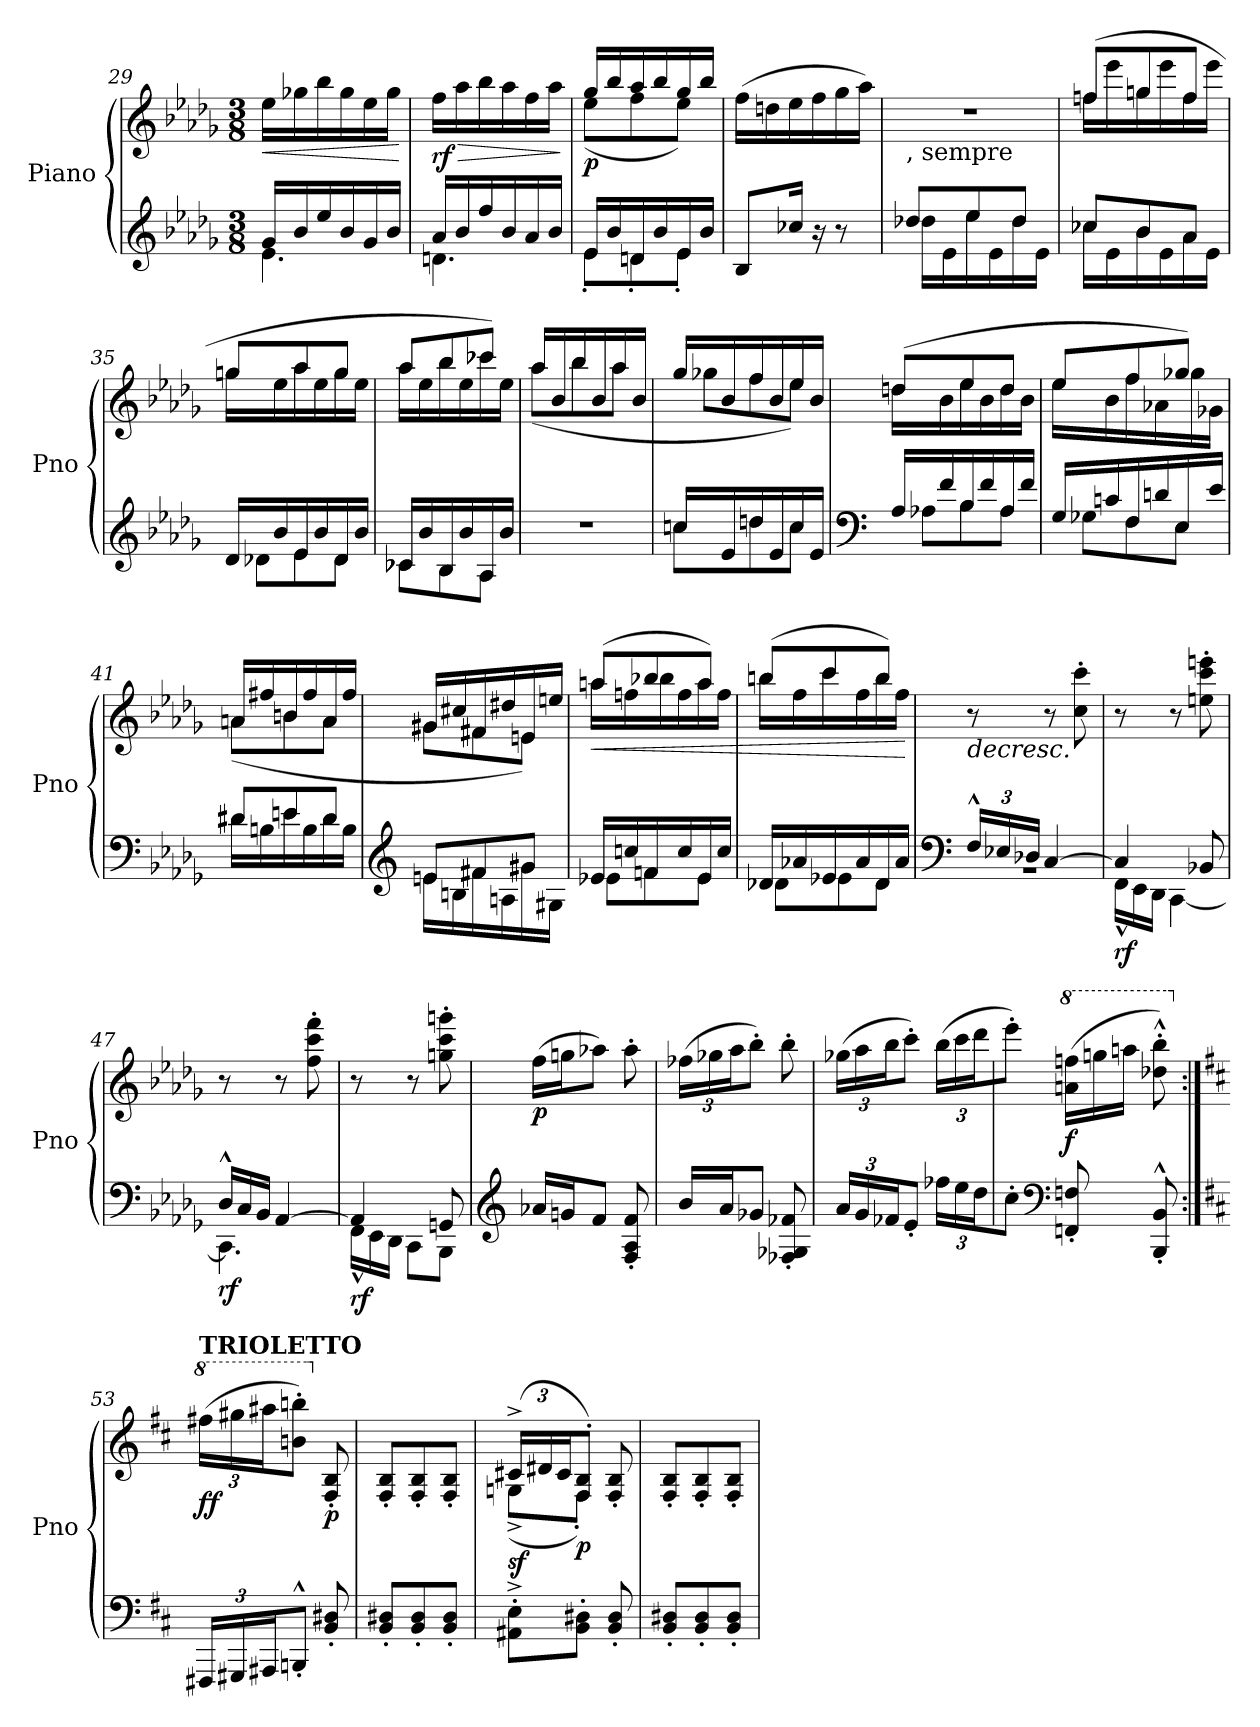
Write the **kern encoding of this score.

**kern	**kern	**dynam
*part1	*part1	*part1
*staff2	*staff1	*staff1/2
*I"Piano	*	*
*I'Pno	*	*
*clefG2	*clefG2	*
*k[b-e-a-d-g-]	*k[b-e-a-d-g-]	*
*M3/8	*M3/8	*
=29	=29	=29
*^	*	*
!	!	!	!LO:HP:b
16g-/LL	4.e-\	16ee-\LL	<
16b-/	.	16gg-X\	.
16ee-/	.	16bb-\	.
16b-/	.	16gg-\	.
16g-/	.	16ee-\	.
16b-/JJ	.	16gg-\JJ	.
*v	*v	*	*
.	.	[
=30	=30	=30
*^	*	*
!	!	!	!LO:HP:b
!	!	!	!LO:DY:n=1:b
16a-/LL	4.dn\	16ff\LL	> rf
16b-/	.	16aa-\	.
16ff/	.	16bb-\	.
16b-/	.	16aa-\	.
16a-/	.	16ff\	.
16b-/JJ	.	16aa-\JJ	.
*v	*v	*	*
.	.	]
!!LO:PB:g=z
=31	=31	=31
*^	*^	*
!	!	!	!	!LO:DY:b
16e-/LL	8e-'\L	16gg-/LL	(8ee-\L	p
16b-/	.	16bb-/	.	.
16dn/	8d'\	16aa-/	8ff\	.
16b-/	.	16bb-/	.	.
16e-/	8e-'\J	16gg-/	8ee-\J)	.
16b-/JJ	.	16bb-/JJ	.	.
*v	*v	*	*	*
*	*v	*v	*
=32	=32	=32
8B-/L	(16ff\LL	.
.	16ddn\	.
16cc-X\Jk	16ee-\	.
16r	16ff\	.
8r	16gg-\	.
.	16aa-\JJ)	.
=33	=33	=33
*^	*	*
!	!	!LO:TX:b:t=, sempre	!
8dd-X/L	16dd-\LL	4.r	.
.	16e-\	.	.
8ee-/	16ee-\	.	.
.	16e-\	.	.
8dd-/J	16dd-\	.	.
.	16e-\JJ	.	.
=34	=34	=34	=34
*	*	*^	*
8cc-X/L	16cc-\LL	(8ffn/L	16ff\LL	.
.	16e-\	.	16eee-\	.
8b-/	16b-\	8ggn/	16gg\	.
.	16e-\	.	16eee-\	.
8a-/J	16a-\	8ff/J	16ff\	.
.	16e-\JJ	.	16eee-\JJ	.
=35	=35	=35	=35	=35
16d-/LL	8d-X\L	8ggn/L	16gg\LL	.
16b-/	.	.	16ee-\	.
16e-/	8e-\	8aa-/	16aa-\	.
16b-/	.	.	16ee-\	.
16d-/	8d-\J	8gg/J	16gg\	.
16b-/JJ	.	.	16ee-\JJ	.
=36	=36	=36	=36	=36
16c-X/LL	8c-\L	8aa-/L	16aa-\LL	.
16b-/	.	.	16ee-\	.
16B-/	8B-\	8bb-/	16bb-\	.
16b-/	.	.	16ee-\	.
16A-/	8A-\J	8ccc-X/J)	16ccc-\	.
16b-/JJ	.	.	16ee-\JJ	.
*v	*v	*	*	*
=37	=37	=37	=37
4.r	16aa-/LL	(8aa-\L	.
.	16b-/	.	.
.	16bb-/	8bb-\	.
.	16b-/	.	.
.	16aa-/	8aa-\J	.
.	16b-/JJ	.	.
!!LO:LB:g=z	!!
=38	=38	=38	=38
*^	*	*	*
16cc/LL	8ccn\L	16gg-/LL	8gg-X\L	.
16e-/	.	16b-/	.	.
16ddn/	8dd\	16ff/	8ff\	.
16e-/	.	16b-/	.	.
16cc/	8cc\J	16ee-/	8ee-\J)	.
16e-/JJ	.	16b-/JJ	.	.
=39	=39	=39	=39	=39
*clefF4	*	*	*	*
16A-/LL	8A-X\L	(8ddn/L	16dd\LL	.
16f/	.	.	16b-\	.
16B-/	8B-\	8ee-/	16ee-\	.
16f/	.	.	16b-\	.
16A-/	8A-\J	8dd/J	16dd\	.
16f/JJ	.	.	16b-\JJ	.
=40	=40	=40	=40	=40
16G-/LL	8G-X\L	8ee-/L	16ee-\LL	.
16cn/	.	.	16b-\	.
16F/	8F\	8ff/	16ff\	.
16dn/	.	.	16a-X\	.
16E-/	8E-\J	8gg-X/J)	16gg-\	.
16e-/JJ	.	.	16g-X\JJ	.
=41	=41	=41	=41	=41
8d#X/L	16d#\LL	16an/LL	(8a\L	.
.	16Bn\	16ff#X/	.	.
8en/	16e\	16bn/	8b\	.
.	16B\	16ff#/	.	.
8d#/J	16d#\	16a/	8a\J	.
.	16B\JJ	16ff#/JJ	.	.
=42	=42	=42	=42	=42
*clefG2	*	*	*	*
8en/L	16e\LL	16g#X/LL	8g#\L	.
.	16Bn\	16cc#X/	.	.
8f#X/	16f#\	16f#X/	8f#\	.
.	16An\	16dd#X/	.	.
8g#X/J	16g#\	16en/	8e\J)	.
.	16G#X\JJ	16een/JJ	.	.
!!LO:LB:g=z	!!
=43	=43	=43	=43	=43
!	!	!	!	!LO:HP:b
16e-X/LL	8e-\L	(8aan/L	16aa\LL	<
16ccn/	.	.	16ffn\	.
16fn/	8f\	8bb-X/	16bb-\	.
16cc/	.	.	16ff\	.
16e-/	8e-\J	8aa/J)	16aa\	.
16cc/JJ	.	.	16ff\JJ	.
=44	=44	=44	=44	=44
16d-X/LL	8d-\L	(8bbn/L	16bb\LL	.
16a-X/	.	.	16ff\	.
16e-X/	8e-\	8ccc/	16ccc\	.
16a-/	.	.	16ff\	.
16d-/	8d-\J	8bb/J)	16bb\	.
16a-/JJ	.	.	16ff\JJ	.
*v	*v	*	*	*
*	*v	*v	*
.	.	[
=45	=45	=45
*clefF4	*	*
*Xbrackettup	*	*
*^	*	*
!	!	!	!LO:HP:b
!	!	!	!LO:DY:n=1:b=2
!	!	!	!LO:DY:n=2:b
24F^^/LL	4.rBB	8r	> rf mp
24E-X/	.	.	.
24D-X/JJ	.	.	.
[4C/	.	8r	.
.	.	8cc\' 8ccc\'	.
=46	=46	=46	=46
*	*Xtuplet	*	*
!	!	!	!LO:DY:b=2
4C/]	24FF^^\LL	8r	rf
.	24EE-\	.	.
.	24DD-\JJ	.	.
.	[4CC\	8r	.
8BB-X/	.	8een\' 8ccc\' 8eeen\'	.
=47	=47	=47	=47
!	!	!	!LO:DY:b=2
24D-^^/LL	4.CC\]	8r	rf
24C/	.	.	.
24BB-/JJ	.	.	.
[4AA-/	.	8r	.
.	.	8ff\' 8ccc\' 8fff\'	.
=48	=48	=48	=48
!	!	!	!LO:DY:b=2
4AA-/]	24FF^^\LL	8r	rf
.	24EE-\	.	.
.	24DD-\JJ	.	.
.	8CC\L	8r	.
8GGn/	8BBB-\J	8ggn\' 8ccc\' 8gggn\'	.
*v	*v	*	*
.	.	]
!!LO:LB:g=z
=49	=49	=49
*clefG2	*	*
!	!	!LO:DY:b
16a-X/LL	(16ff\LL	p
16gn/J	16ggn\J	.
8f/J	8aa-X\J)	.
8F/' 8A-/' 8f/'	8aa-'\	.
=50	=50	=50
*	*Xbrackettup	*
16b-/LL	(24ff-X\LL	.
.	24gg-X\	.
16a-/J	.	.
.	24aa-\J	.
8g-X/J	8bb-'\J)	.
8F-X/' 8G-X/' 8f-X/'	8bb-'\	.
=51	=51	=51
*tuplet	*	*
24a-/LL	(24gg-X\LL	.
24g-/	24aa-\	.
24f-X/J	24bb-\J	.
8e-'/J	8ccc'\J)	.
24ff-X\LL	(24bb-\LL	.
24ee-\	24ccc\	.
24dd-\J	24ddd-\J	.
=52	=52	=52
8cc'\J	8eee-'\J)	.
*clefF4	*	*
*	*8va	*
*	*Xtuplet	*
!	!	!LO:DY:b
8FFn/' 8Fn/'	(24aan\ 24fffn\LL	f
.	24gggn\	.
.	24aaan\JJ	.
8BBB-/'^^ 8BB-/'^^	8ddd-X\'^^ 8bbb-\'^^)	.
!!LO:LB:g=z
=53:|!	=53:|!	=53:|!
*k[f#c#]	*k[f#c#]	*
*	*X8va	*
*	*8va	*
*	*tuplet	*
!	!LO:TX:a:B:t=TRIOLETTO	!
!	!	!LO:DY:b
24FFF#X/LL	(24fff#X\LL	ff
24GGG#X/	24ggg#X\	.
24AAA#X/J	24aaa#X\J	.
8BBBn'^^/J	8bbn\' 8bbbn\'J)	.
*	*X8va	*
!	!	!LO:DY:b
8BB/' 8D#X/'	8F#/' 8B/'	p
=54	=54	=54
8BB/' 8D#X/'L	8F#/' 8B/'L	.
8BB/' 8D#/'	8F#/' 8B/'	.
8BB/' 8D#/'J	8F#/' 8B/'J	.
=55	=55	=55
*	*^	*
!	!	!	!LO:DY:b
8AA#X\'^ 8E\'^L	(>24c#X^/LL	(8Gn^\L	sf
.	24d#X/	.	.
.	24c#/J	.	.
!	!	!	!LO:DY:b
8BB\' 8D#X\'J	8F#/' 8B/'J)	8F#'\J)	p
8BB/' 8D#/'	8F#/' 8B/'	8ryy	.
*	*v	*v	*
=56	=56	=56
8BB/' 8D#X/'L	8F#/' 8B/'L	.
8BB/' 8D#/'	8F#/' 8B/'	.
8BB/' 8D#/'J	8F#/' 8B/'J	.
=	=	=
*-	*-	*-
